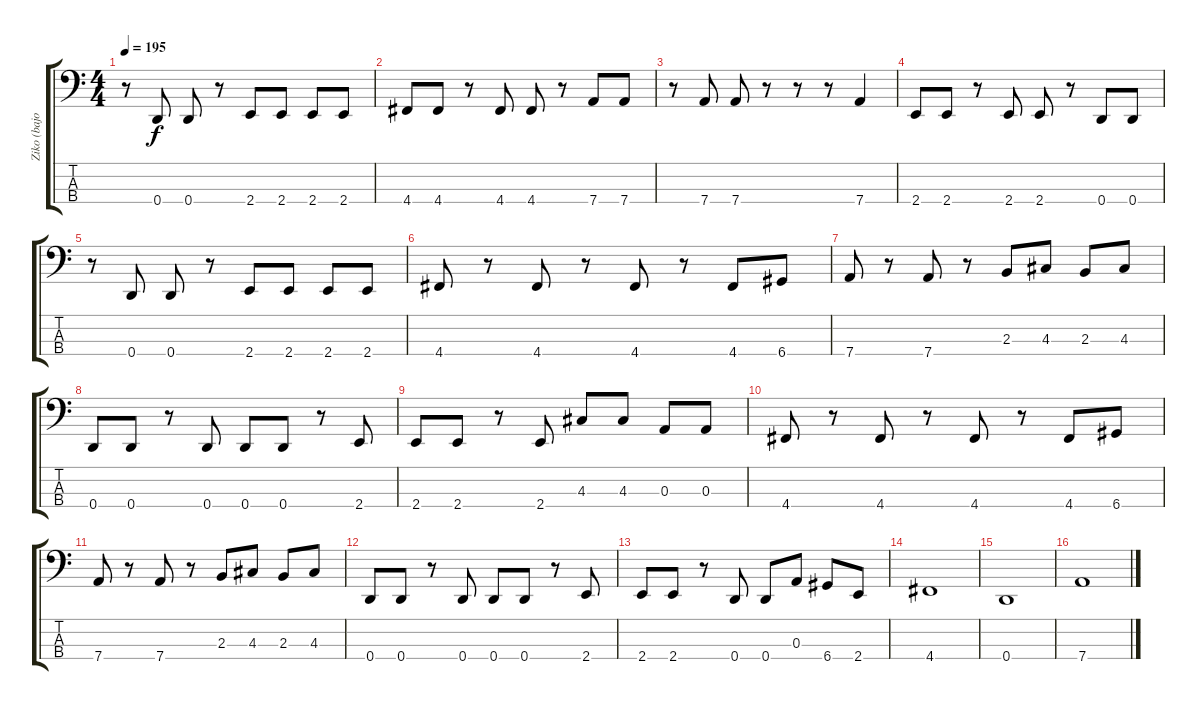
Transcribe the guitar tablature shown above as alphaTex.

\track ("Ziko (bajo)" "Ziko (bajo") {instrument electricbasspick}
\staff {score tabs}
\tuning (G2 D2 A1 D1) {hide}
\ts (4 4)
\tempo 195
\clef f4
\ks c
r.8{dy f} 0.4.8 0.4.8 r.8 2.4.8 2.4.8 2.4.8 2.4.8 |
4.4.8 4.4.8 r.8 4.4.8 4.4.8 r.8 7.4.8 7.4.8 |
r.8 7.4.8 7.4.8 r.8 r.8 r.8 7.4.4 |
2.4.8 2.4.8 r.8 2.4.8 2.4.8 r.8 0.4.8 0.4.8 |
r.8 0.4.8 0.4.8 r.8 2.4.8 2.4.8 2.4.8 2.4.8 |
4.4.8 r.8 4.4.8 r.8 4.4.8 r.8 4.4.8 6.4.8 |
7.4.8 r.8 7.4.8 r.8 2.3.8 4.3.8 2.3.8 4.3.8 |
0.4.8 0.4.8 r.8 0.4.8 0.4.8 0.4.8 r.8 2.4.8 |
2.4.8 2.4.8 r.8 2.4.8 4.3.8 4.3.8 0.3.8 0.3.8 |
4.4.8 r.8 4.4.8 r.8 4.4.8 r.8 4.4.8 6.4.8 |
7.4.8 r.8 7.4.8 r.8 2.3.8 4.3.8 2.3.8 4.3.8 |
0.4.8 0.4.8 r.8 0.4.8 0.4.8 0.4.8 r.8 2.4.8 |
2.4.8 2.4.8 r.8 0.4.8 0.4.8 0.3.8 6.4.8 2.4.8 |
4.4.1 |
0.4.1 |
7.4.1
